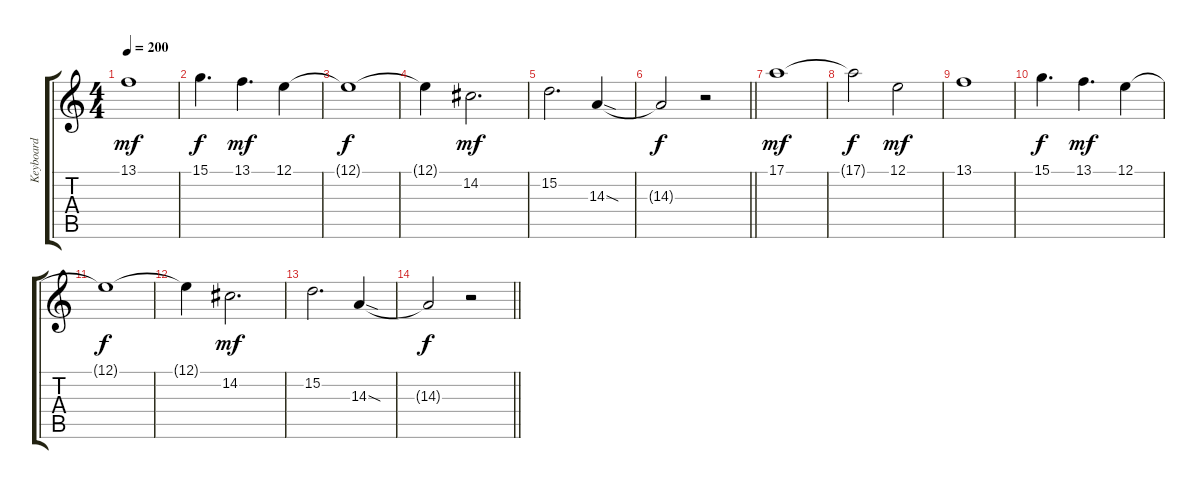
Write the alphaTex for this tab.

\track ("Keyboard" "Keyboard") {instrument fx4atmosphere}
\staff {score tabs}
\tuning (E4 B3 G3 D3 A2 E2) {hide}
\ts (4 4)
\tempo 200
\clef g2
\ks c
13.1.1{dy mf} |
15.1.4{d dy f} 13.1.4{d dy mf} 12.1.4 |
12.1{t}.1{dy f} |
12.1{t}.4 14.2.2{d dy mf} |
15.2.2{d} 14.3{sod}.4 |
\barLineRight lightlight
14.3{t}.2{dy f} r.2 |
17.1.1{dy mf} |
17.1{t}.2{dy f} 12.1.2{dy mf} |
13.1.1 |
15.1.4{d dy f} 13.1.4{d dy mf} 12.1.4 |
12.1{t}.1{dy f} |
12.1{t}.4 14.2.2{d dy mf} |
15.2.2{d} 14.3{sod}.4 |
\barLineRight lightlight
14.3{t}.2{dy f} r.2
